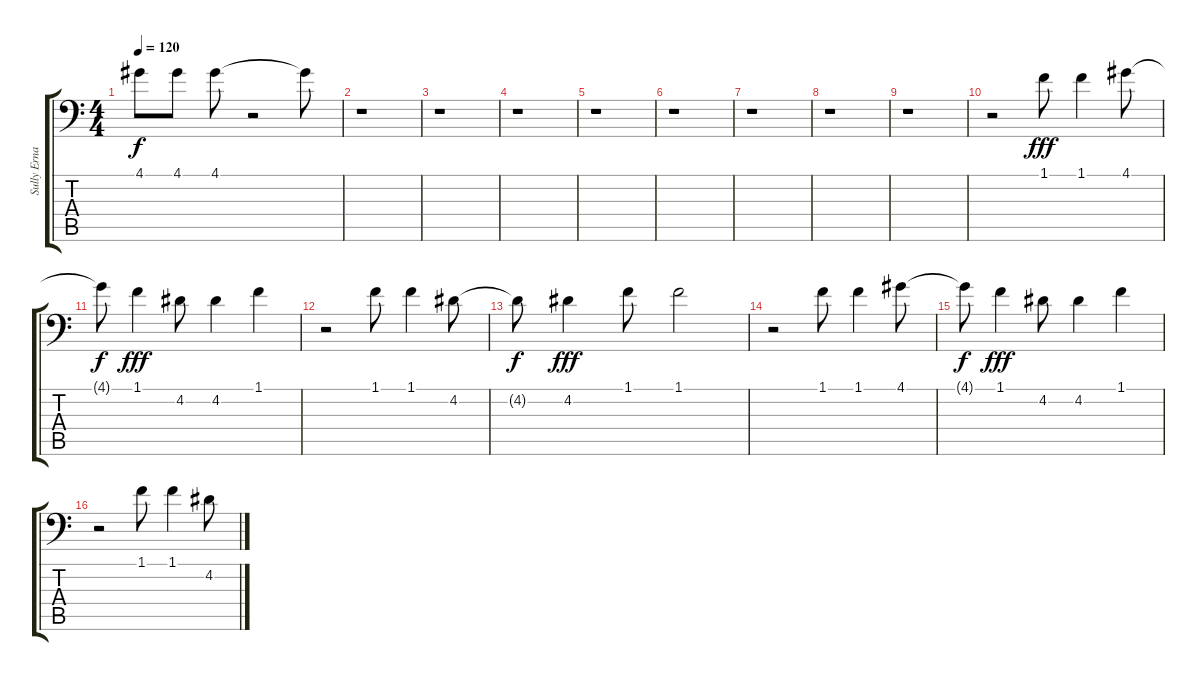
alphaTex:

\track ("Sully Erna [Voice]" "Sully Erna") {instrument overdrivenguitar}
\staff {score tabs}
\tuning (E3 B2 G2 D2 A1 D1) {hide}
\ts (4 4)
\tempo 120
\clef f4
\ks c
4.1{t}.8{dy f} 4.1.8 4.1.8 r.2 4.1{t}.8 |
r.1 |
r.1 |
r.1 |
r.1 |
r.1 |
r.1 |
r.1 |
r.1 |
r.2 1.1.8{dy fff} 1.1.4 4.1.8 |
4.1{t}.8{dy f} 1.1.4{dy fff} 4.2.8 4.2.4 1.1.4 |
r.2 1.1.8 1.1.4 4.2.8 |
4.2{t}.8{dy f} 4.2.4{dy fff} 1.1.8 1.1.2 |
r.2 1.1.8 1.1.4 4.1.8 |
4.1{t}.8{dy f} 1.1.4{dy fff} 4.2.8 4.2.4 1.1.4 |
r.2 1.1.8 1.1.4 4.2.8
